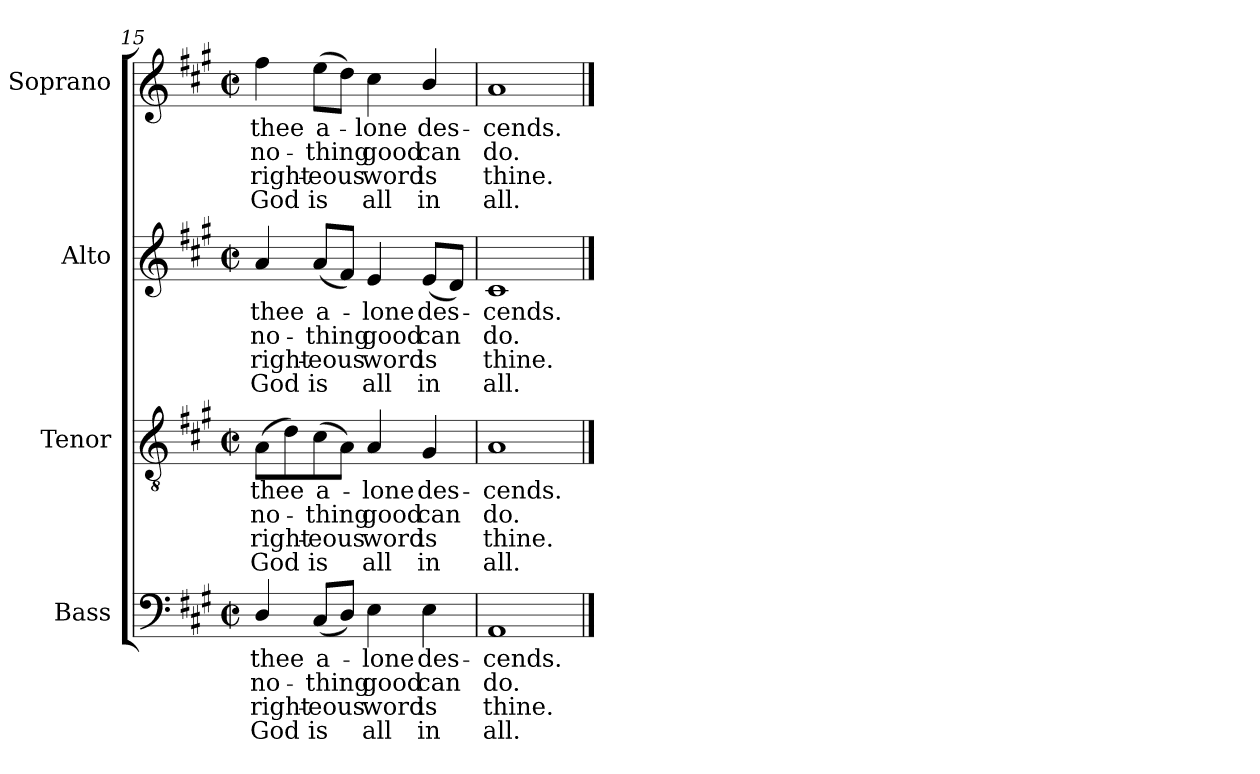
**kern	**text	**text	**text	**text	**kern	**text	**text	**text	**text	**kern	**text	**text	**text	**text	**kern	**text	**text	**text	**text
*part4	*part4	*part4	*part4	*part4	*part3	*part3	*part3	*part3	*part3	*part2	*part2	*part2	*part2	*part2	*part1	*part1	*part1	*part1	*part1
*staff4	*staff4	*staff4	*staff4	*staff4	*staff3	*staff3	*staff3	*staff3	*staff3	*staff2	*staff2	*staff2	*staff2	*staff2	*staff1	*staff1	*staff1	*staff1	*staff1
*I"Bass	*	*	*	*	*I"Tenor	*	*	*	*	*I"Alto	*	*	*	*	*I"Soprano	*	*	*	*
*I'B.	*	*	*	*	*I'T.	*	*	*	*	*I'A.	*	*	*	*	*I'S.	*	*	*	*
*clefF4	*	*	*	*	*clefGv2	*	*	*	*	*clefG2	*	*	*	*	*clefG2	*	*	*	*
*	*	*	*	*	*ITrd7c12	*	*	*	*	*	*	*	*	*	*	*	*	*	*
*k[f#c#g#]	*	*	*	*	*k[f#c#g#]	*	*	*	*	*k[f#c#g#]	*	*	*	*	*k[f#c#g#]	*	*	*	*
*A:	*	*	*	*	*A:	*	*	*	*	*A:	*	*	*	*	*A:	*	*	*	*
*M2/2	*	*	*	*	*M2/2	*	*	*	*	*M2/2	*	*	*	*	*M2/2	*	*	*	*
*met(c|)	*	*	*	*	*met(c|)	*	*	*	*	*met(c|)	*	*	*	*	*met(c|)	*	*	*	*
=15	=15	=15	=15	=15	=15	=15	=15	=15	=15	=15	=15	=15	=15	=15	=15	=15	=15	=15	=15
!	!LO:LY:b:color=#000000	!LO:LY:b:color=#000000	!LO:LY:b:color=#000000	!LO:LY:b:color=#000000	!	!	!	!	!	!	!	!	!	!	!	!	!	!	!
!	!	!	!	!	!	!LO:LY:b:color=#000000	!LO:LY:b:color=#000000	!LO:LY:b:color=#000000	!LO:LY:b:color=#000000	!	!	!	!	!	!	!	!	!	!
!	!	!	!	!	!	!	!	!	!	!	!LO:LY:b:color=#000000	!LO:LY:b:color=#000000	!LO:LY:b:color=#000000	!LO:LY:b:color=#000000	!	!	!	!	!
!	!	!	!	!	!	!	!	!	!	!	!	!	!	!	!	!LO:LY:b:color=#000000	!LO:LY:b:color=#000000	!LO:LY:b:color=#000000	!LO:LY:b:color=#000000
4Di/	thee	no-	right-	-God	(8AAi\L	thee	no-	right-	-God	4ai/	thee	no-	right-	-God	4ff#i\	thee	no-	right-	-God
.	.	.	.	.	8Di\)	.	.	.	.	.	.	.	.	.	.	.	.	.	.
!	!LO:LY:b:color=#000000	!LO:LY:b:color=#000000	!LO:LY:b:color=#000000	!LO:LY:b:color=#000000	!	!	!	!	!	!	!	!	!	!	!	!	!	!	!
!	!	!	!	!	!	!LO:LY:b:color=#000000	!LO:LY:b:color=#000000	!LO:LY:b:color=#000000	!LO:LY:b:color=#000000	!	!	!	!	!	!	!	!	!	!
!	!	!	!	!	!	!	!	!	!	!	!LO:LY:b:color=#000000	!LO:LY:b:color=#000000	!LO:LY:b:color=#000000	!LO:LY:b:color=#000000	!	!	!	!	!
!	!	!	!	!	!	!	!	!	!	!	!	!	!	!	!	!LO:LY:b:color=#000000	!LO:LY:b:color=#000000	!LO:LY:b:color=#000000	!LO:LY:b:color=#000000
(8C#i/L	a-	-thing	eous	is	(8C#i\	a-	-thing	eous	is	(8ai/L	a-	-thing	eous	is	(8eei\L	a-	-thing	eous	is
8Di/J)	.	.	.	.	8AAi\J)	.	.	.	.	8f#i/J)	.	.	.	.	8ddi\J)	.	.	.	.
!	!LO:LY:b:color=#000000	!LO:LY:b:color=#000000	!LO:LY:b:color=#000000	!LO:LY:b:color=#000000	!	!	!	!	!	!	!	!	!	!	!	!	!	!	!
!	!	!	!	!	!	!LO:LY:b:color=#000000	!LO:LY:b:color=#000000	!LO:LY:b:color=#000000	!LO:LY:b:color=#000000	!	!	!	!	!	!	!	!	!	!
!	!	!	!	!	!	!	!	!	!	!	!LO:LY:b:color=#000000	!LO:LY:b:color=#000000	!LO:LY:b:color=#000000	!LO:LY:b:color=#000000	!	!	!	!	!
!	!	!	!	!	!	!	!	!	!	!	!	!	!	!	!	!LO:LY:b:color=#000000	!LO:LY:b:color=#000000	!LO:LY:b:color=#000000	!LO:LY:b:color=#000000
4Ei\	-lone	good	word	all	4AAi/	-lone	good	word	all	4ei/	-lone	good	word	all	4cc#i\	-lone	good	word	all
!	!LO:LY:b:color=#000000	!LO:LY:b:color=#000000	!LO:LY:b:color=#000000	!LO:LY:b:color=#000000	!	!	!	!	!	!	!	!	!	!	!	!	!	!	!
!	!	!	!	!	!	!LO:LY:b:color=#000000	!LO:LY:b:color=#000000	!LO:LY:b:color=#000000	!LO:LY:b:color=#000000	!	!	!	!	!	!	!	!	!	!
!	!	!	!	!	!	!	!	!	!	!	!LO:LY:b:color=#000000	!LO:LY:b:color=#000000	!LO:LY:b:color=#000000	!LO:LY:b:color=#000000	!	!	!	!	!
!	!	!	!	!	!	!	!	!	!	!	!	!	!	!	!	!LO:LY:b:color=#000000	!LO:LY:b:color=#000000	!LO:LY:b:color=#000000	!LO:LY:b:color=#000000
4Ei\	des-	can	is	in	4GG#i/	des-	can	is	in	(8ei/L	des-	can	is	in	4bi/	des-	can	is	in
.	.	.	.	.	.	.	.	.	.	8di/J)	.	.	.	.	.	.	.	.	.
=16	=16	=16	=16	=16	=16	=16	=16	=16	=16	=16	=16	=16	=16	=16	=16	=16	=16	=16	=16
!	!LO:LY:b:color=#000000	!LO:LY:b:color=#000000	!LO:LY:b:color=#000000	!LO:LY:b:color=#000000	!	!	!	!	!	!	!	!	!	!	!	!	!	!	!
!	!	!	!	!	!	!LO:LY:b:color=#000000	!LO:LY:b:color=#000000	!LO:LY:b:color=#000000	!LO:LY:b:color=#000000	!	!	!	!	!	!	!	!	!	!
!	!	!	!	!	!	!	!	!	!	!	!LO:LY:b:color=#000000	!LO:LY:b:color=#000000	!LO:LY:b:color=#000000	!LO:LY:b:color=#000000	!	!	!	!	!
!	!	!	!	!	!	!	!	!	!	!	!	!	!	!	!	!LO:LY:b:color=#000000	!LO:LY:b:color=#000000	!LO:LY:b:color=#000000	!LO:LY:b:color=#000000
1AAi	-cends.	do.	thine.	all.	1AAi	-cends.	do.	thine.	all.	1c#i	-cends.	do.	thine.	all.	1ai	-cends.	do.	thine.	all.
==	==	==	==	==	==	==	==	==	==	==	==	==	==	==	==	==	==	==	==
*-	*-	*-	*-	*-	*-	*-	*-	*-	*-	*-	*-	*-	*-	*-	*-	*-	*-	*-	*-
